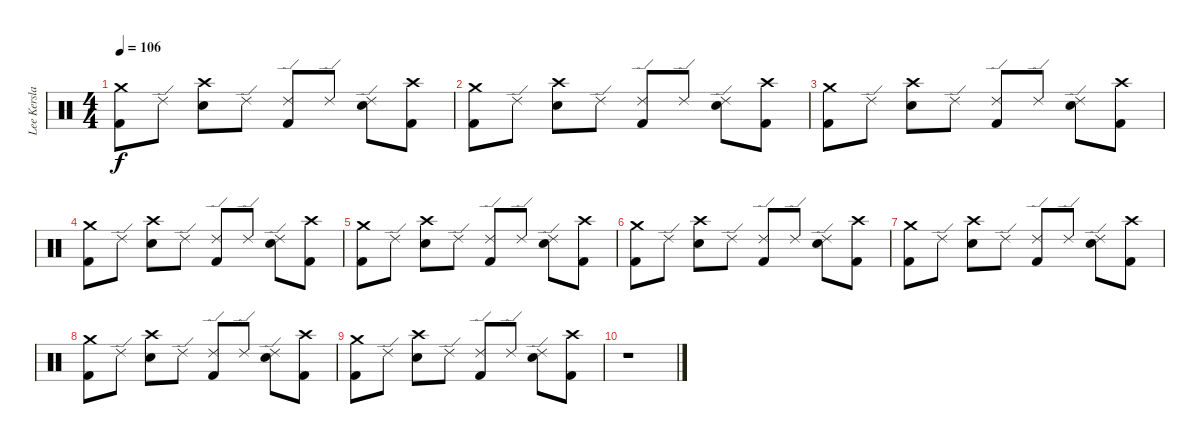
\track ("Lee Kerslake (Drums)" "Lee Kersla") {instrument percussion}
\staff {score}
\articulation defaults
\ts (4 4)
\tempo 106
\clef neutral
\ks c
("Crash medium (hit)" "Kick (hit) 2").8{dy f} "Ride (edge) 2".8 ("Crash high (hit)" "Snare (hit) 2").8 "Ride (edge) 2".8 ("Ride (edge) 2" "Kick (hit) 2").8 "Ride (edge) 2".8 ("Ride (edge) 2" "Snare (hit) 2").8 ("Crash high (hit)" "Kick (hit) 2").8 |
("Crash medium (hit)" "Kick (hit) 2").8 "Ride (edge) 2".8 ("Crash high (hit)" "Snare (hit) 2").8 "Ride (edge) 2".8 ("Ride (edge) 2" "Kick (hit) 2").8 "Ride (edge) 2".8 ("Ride (edge) 2" "Snare (hit) 2").8 ("Crash high (hit)" "Kick (hit) 2").8 |
("Crash medium (hit)" "Kick (hit) 2").8 "Ride (edge) 2".8 ("Crash high (hit)" "Snare (hit) 2").8 "Ride (edge) 2".8 ("Ride (edge) 2" "Kick (hit) 2").8 "Ride (edge) 2".8 ("Ride (edge) 2" "Snare (hit) 2").8 ("Crash high (hit)" "Kick (hit) 2").8 |
("Crash medium (hit)" "Kick (hit) 2").8 "Ride (edge) 2".8 ("Crash high (hit)" "Snare (hit) 2").8 "Ride (edge) 2".8 ("Ride (edge) 2" "Kick (hit) 2").8 "Ride (edge) 2".8 ("Ride (edge) 2" "Snare (hit) 2").8 ("Crash high (hit)" "Kick (hit) 2").8 |
("Crash medium (hit)" "Kick (hit) 2").8{volume 10} "Ride (edge) 2".8 ("Crash high (hit)" "Snare (hit) 2").8 "Ride (edge) 2".8 ("Ride (edge) 2" "Kick (hit) 2").8 "Ride (edge) 2".8 ("Ride (edge) 2" "Snare (hit) 2").8 ("Crash high (hit)" "Kick (hit) 2").8 |
("Crash medium (hit)" "Kick (hit) 2").8{volume 4} "Ride (edge) 2".8 ("Crash high (hit)" "Snare (hit) 2").8 "Ride (edge) 2".8 ("Ride (edge) 2" "Kick (hit) 2").8 "Ride (edge) 2".8 ("Ride (edge) 2" "Snare (hit) 2").8 ("Crash high (hit)" "Kick (hit) 2").8 |
("Crash medium (hit)" "Kick (hit) 2").8 "Ride (edge) 2".8 ("Crash high (hit)" "Snare (hit) 2").8 "Ride (edge) 2".8 ("Ride (edge) 2" "Kick (hit) 2").8 "Ride (edge) 2".8 ("Ride (edge) 2" "Snare (hit) 2").8 ("Crash high (hit)" "Kick (hit) 2").8 |
("Crash medium (hit)" "Kick (hit) 2").8{volume 0} "Ride (edge) 2".8 ("Crash high (hit)" "Snare (hit) 2").8 "Ride (edge) 2".8 ("Ride (edge) 2" "Kick (hit) 2").8 "Ride (edge) 2".8 ("Ride (edge) 2" "Snare (hit) 2").8 ("Crash high (hit)" "Kick (hit) 2").8 |
("Crash medium (hit)" "Kick (hit) 2").8 "Ride (edge) 2".8 ("Crash high (hit)" "Snare (hit) 2").8 "Ride (edge) 2".8 ("Ride (edge) 2" "Kick (hit) 2").8 "Ride (edge) 2".8 ("Ride (edge) 2" "Snare (hit) 2").8 ("Crash high (hit)" "Kick (hit) 2").8 |
r.1
